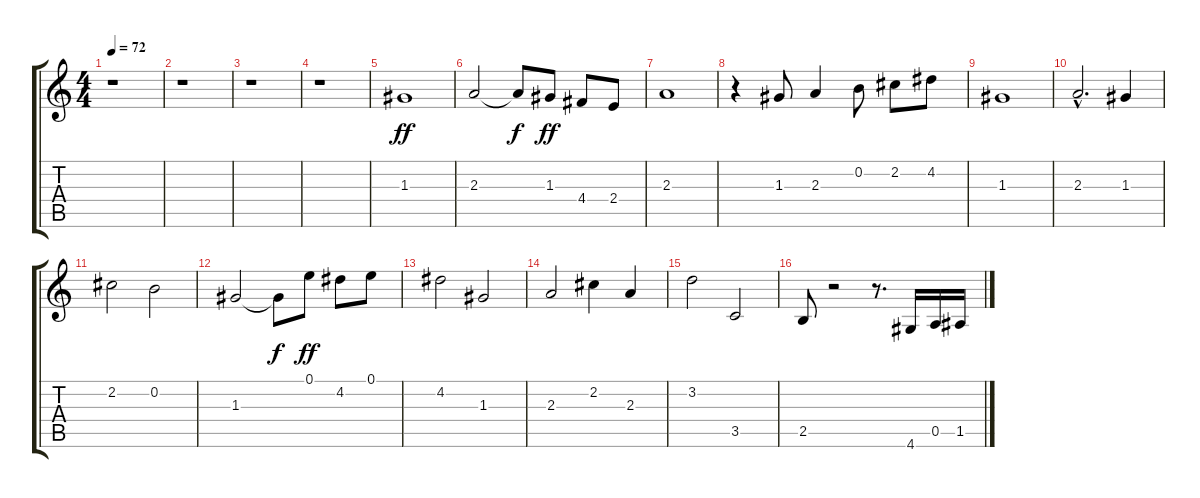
\track "" {instrument acousticguitarnylon}
\staff {score tabs}
\tuning (E4 B3 G3 D3 A2 E2) {hide}
\ts (4 4)
\tempo 72
\clef g2
\ks c
r.1{dy ff} |
r.1 |
r.1 |
r.1 |
1.3.1 |
2.3.2 2.3{t}.8{dy f} 1.3.8{dy ff} 4.4.8 2.4.8 |
2.3.1 |
r.4 1.3.8 2.3.4 0.2.8 2.2.8 4.2.8 |
1.3.1 |
2.3{hac}.2{d} 1.3.4 |
2.2.2 0.2.2 |
1.3.2 1.3{t}.8{dy f} 0.1.8{dy ff} 4.2.8 0.1.8 |
4.2.2 1.3.2 |
2.3.2 2.2.4 2.3.4 |
3.2.2 3.5.2 |
2.5.8 r.2 r.8{d} 4.6.16 0.5.16 1.5.16
